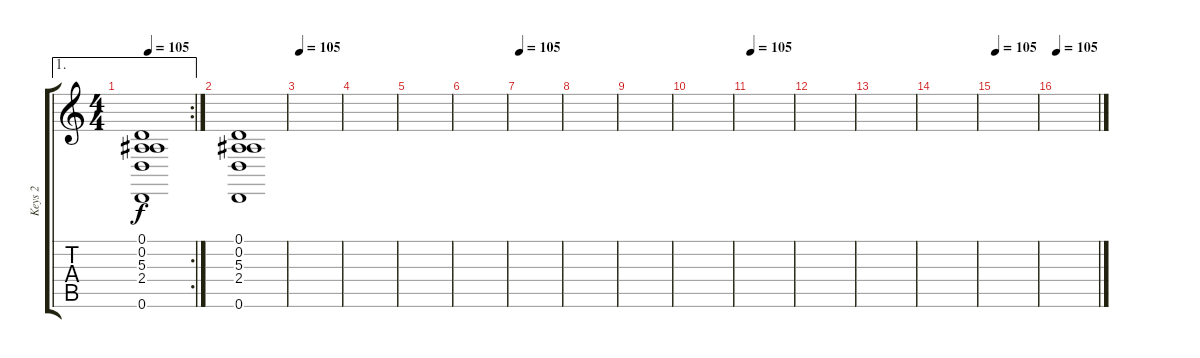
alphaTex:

\track ("Keys 2" "Keys 2") {instrument stringensemble2}
\staff {score tabs}
\tuning (D4 A3 F3 C3 G2 D2) {hide}
\ae 1
\rc 2
\ts (4 4)
\tempo 105
\clef g2
\ks c
(0.1 0.2 5.3 2.4 0.6).1{dy f} |
(0.1 0.2 5.3 2.4 0.6).1 |
\tempo 105
|
|
|
|
\tempo 105
|
|
|
|
\tempo 105
|
|
|
|
\tempo 105
|
\tempo 105
